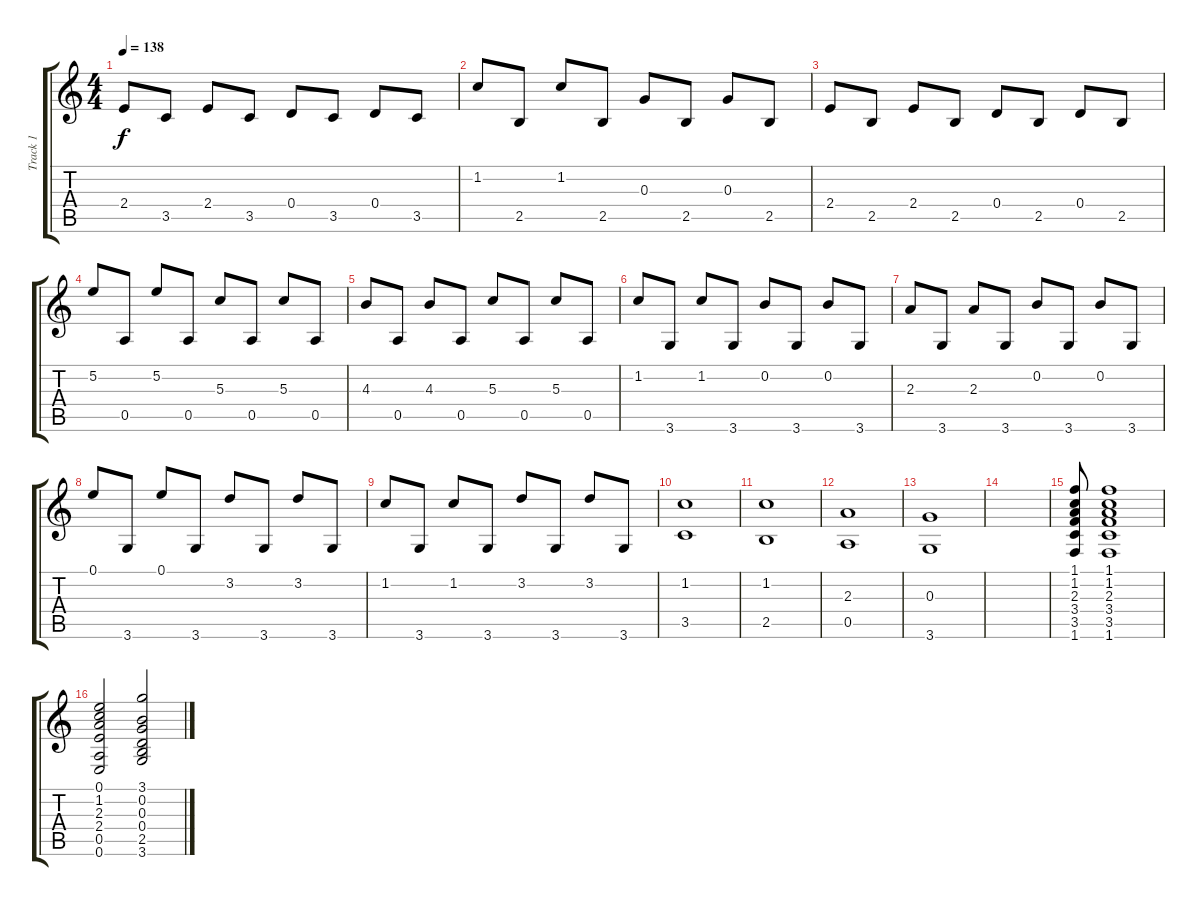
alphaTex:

\track ("Track 1" "Track 1") {instrument acousticguitarsteel}
\staff {score tabs}
\tuning (E4 B3 G3 D3 A2 E2) {hide}
\ts (4 4)
\tempo 138
\clef g2
\ks c
2.4.8{dy f} 3.5.8 2.4.8 3.5.8 0.4.8 3.5.8 0.4.8 3.5.8 |
1.2.8 2.5.8 1.2.8 2.5.8 0.3.8 2.5.8 0.3.8 2.5.8 |
2.4.8 2.5.8 2.4.8 2.5.8 0.4.8 2.5.8 0.4.8 2.5.8 |
5.2.8 0.5.8 5.2.8 0.5.8 5.3.8 0.5.8 5.3.8 0.5.8 |
4.3.8 0.5.8 4.3.8 0.5.8 5.3.8 0.5.8 5.3.8 0.5.8 |
1.2.8 3.6.8 1.2.8 3.6.8 0.2.8 3.6.8 0.2.8 3.6.8 |
2.3.8 3.6.8 2.3.8 3.6.8 0.2.8 3.6.8 0.2.8 3.6.8 |
0.1.8 3.6.8 0.1.8 3.6.8 3.2.8 3.6.8 3.2.8 3.6.8 |
1.2.8 3.6.8 1.2.8 3.6.8 3.2.8 3.6.8 3.2.8 3.6.8 |
(1.2 3.5).1 |
(1.2 2.5).1 |
(2.3 0.5).1 |
(0.3 3.6).1 |
|
(1.1 1.2 2.3 3.4 3.5 1.6).8 (1.1 1.2 2.3 3.4 3.5 1.6).1 |
(0.1 1.2 2.3 2.4 0.5 0.6).2 (3.1 0.2 0.3 0.4 2.5 3.6).2
